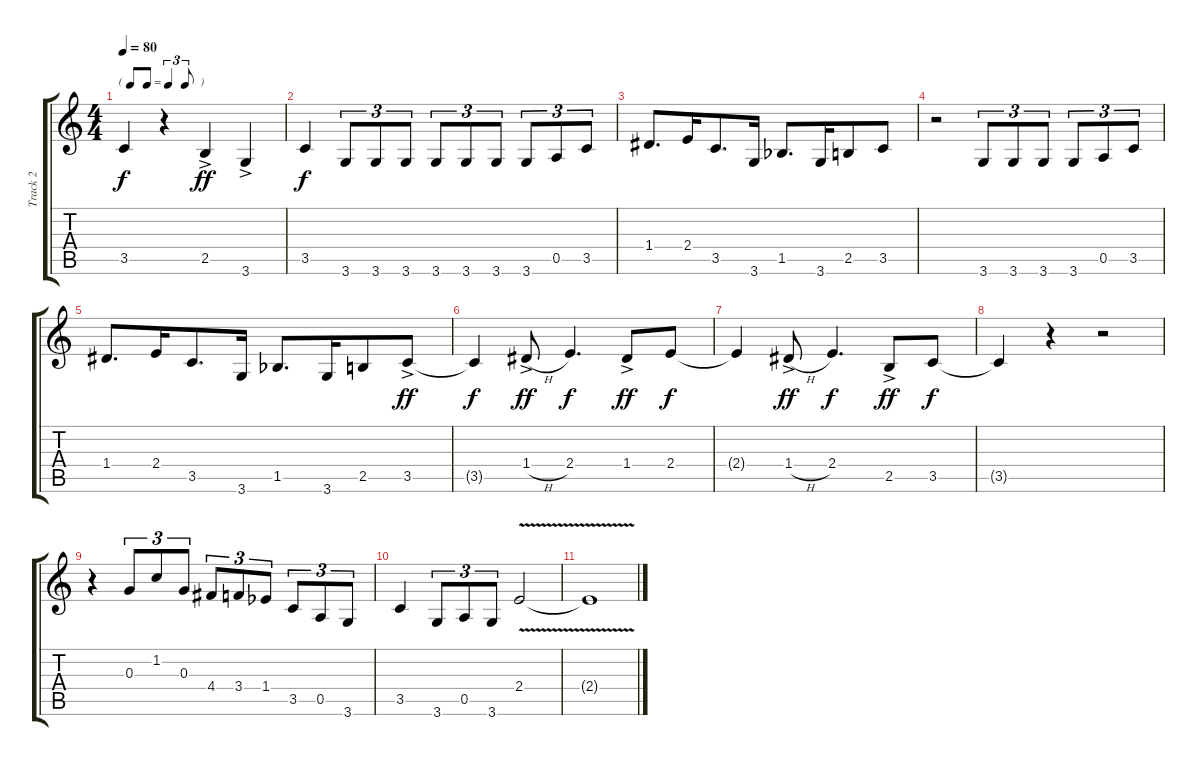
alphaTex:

\track ("Track 2" "Track 2") {instrument acousticguitarsteel}
\staff {score tabs}
\tuning (E4 B3 G3 D3 A2 E2) {hide}
\ts (4 4)
\tf triplet8th
\tempo 80
\clef g2
\ks c
3.5{t}.4{dy f} r.4 2.5{ac}.4{dy ff} 3.6{ac}.4 |
3.5.4{dy f} 3.6.8{tu (3 2)} 3.6.8{tu (3 2)} 3.6.8{tu (3 2)} 3.6.8{tu (3 2)} 3.6.8{tu (3 2)} 3.6.8{tu (3 2)} 3.6.8{tu (3 2)} 0.5.8{tu (3 2)} 3.5.8{tu (3 2)} |
1.4.8{d} 2.4.16{beam merge} 3.5.8{d} 3.6.16 1.5{acc b}.8{d} 3.6.16{beam merge} 2.5.8 3.5.8 |
r.2 3.6.8{tu (3 2)} 3.6.8{tu (3 2)} 3.6.8{tu (3 2)} 3.6.8{tu (3 2)} 0.5.8{tu (3 2)} 3.5.8{tu (3 2)} |
1.4.8{d} 2.4.16{beam merge} 3.5.8{d} 3.6.16 1.5{acc b}.8{d} 3.6.16{beam merge} 2.5.8 3.5{ac}.8{dy ff} |
3.5{t}.4{dy f} 1.4{h ac}.8{dy ff} 2.4.4{d dy f} 1.4{ac}.8{dy ff} 2.4.8{dy f} |
2.4{t}.4 1.4{h ac}.8{dy ff} 2.4.4{d dy f} 2.5{ac}.8{dy ff} 3.5.8{dy f} |
3.5{t}.4 r.4 r.2 |
r.4 0.3.8{tu (3 2)} 1.2.8{tu (3 2)} 0.3.8{tu (3 2)} 4.4.8{tu (3 2)} 3.4.8{tu (3 2)} 1.4{acc b}.8{tu (3 2)} 3.5.8{tu (3 2)} 0.5.8{tu (3 2)} 3.6.8{tu (3 2)} |
3.5.4 3.6.8{tu (3 2)} 0.5.8{tu (3 2)} 3.6.8{tu (3 2)} 2.4{v}.2 |
2.4{t}.1
